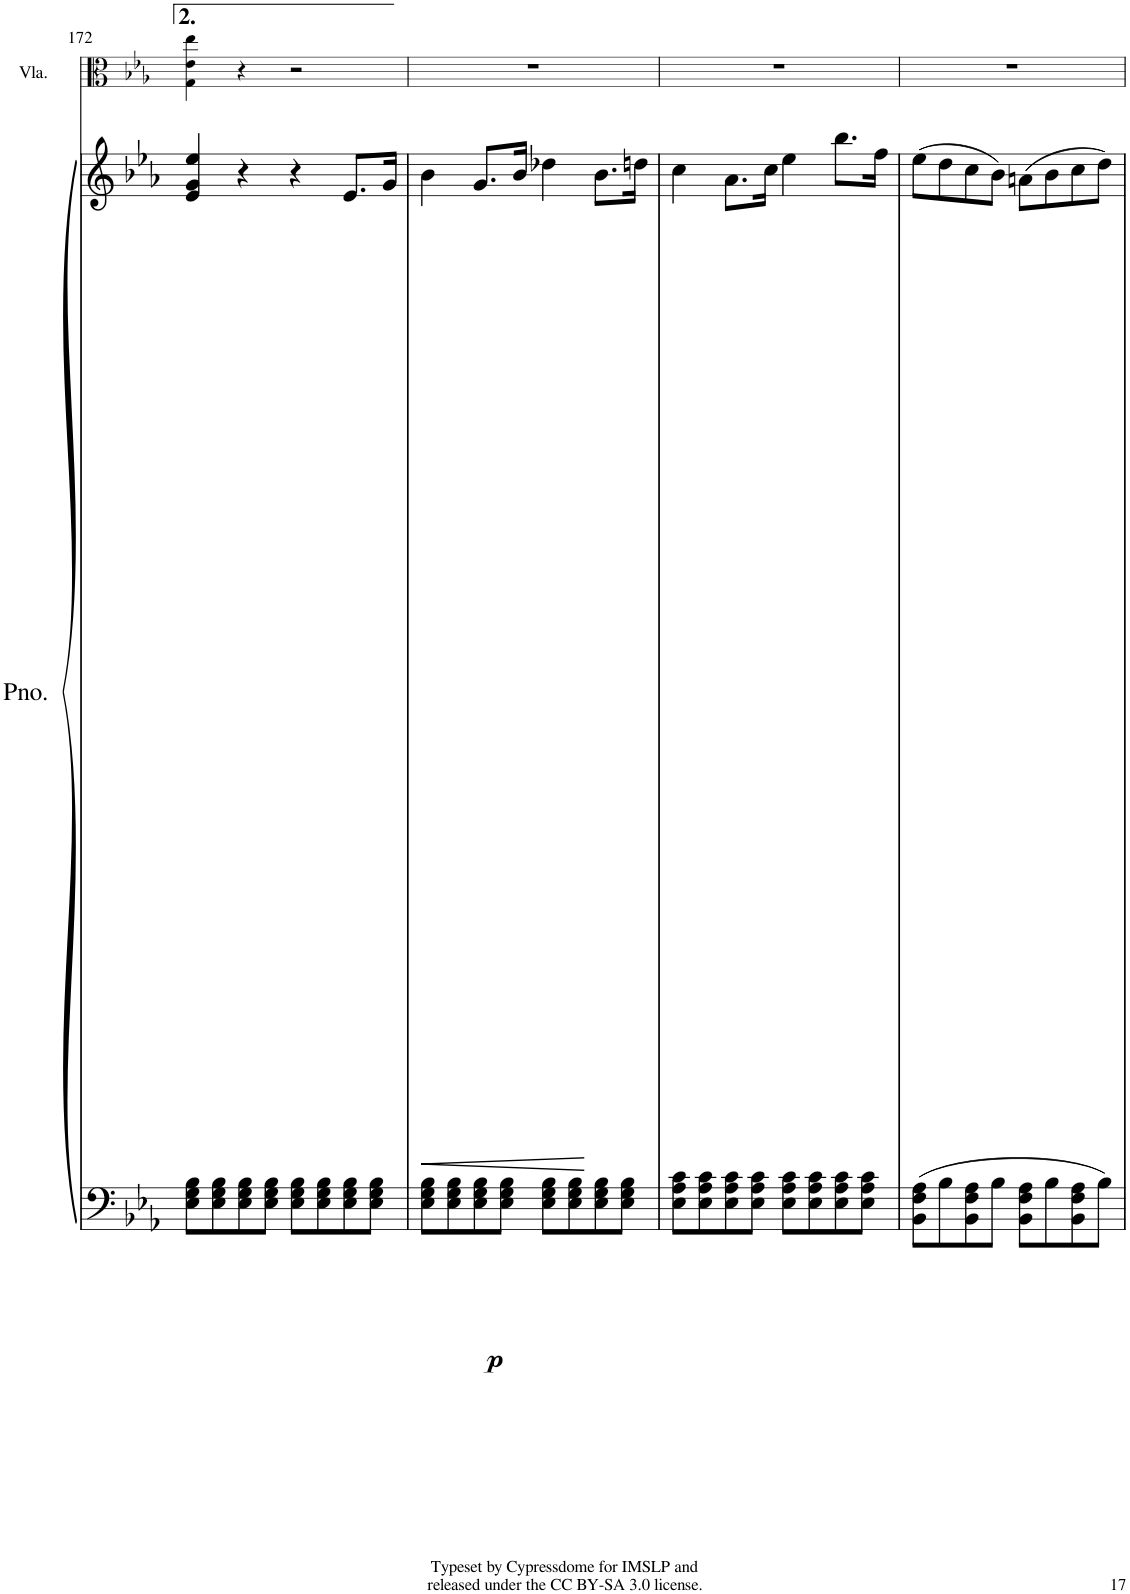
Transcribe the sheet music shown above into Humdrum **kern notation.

**kern	**kern	**dynam	**kern
*part2	*part2	*part2	*part1
*staff3	*staff2	*staff2/3	*staff1
*I"Piano	*	*	*I"Viola
*I'Pno.	*	*	*I'Vla.
!!LO:PB:g=z
*clefF4	*clefG2	*	*clefC3
*k[b-e-a-]	*k[b-e-a-]	*	*k[b-e-a-]
*M4/4	*M4/4	*	*M4/4
=172	=172	=172	=172
8E-\ 8G\ 8B-\L	4e-/ 4g/ 4ee-/	.	4G\ 4e-\ 4ee-\
8E-\ 8G\ 8B-\	.	.	.
8E-\ 8G\ 8B-\	4r	.	4r
8E-\ 8G\ 8B-\J	.	.	.
!	!	!LO:DY:b=2	!
8E-\ 8G\ 8B-\L	4r	p	2r
8E-\ 8G\ 8B-\	.	.	.
8E-\ 8G\ 8B-\	8.e-/L	.	.
8E-\ 8G\ 8B-\J	.	.	.
.	16g/Jk	.	.
=173	=173	=173	=173
!	!	!LO:HP:b	!
8E-\ 8G\ 8B-\L	4b-\	<	1r
8E-\ 8G\ 8B-\	.	.	.
8E-\ 8G\ 8B-\	8.g/L	.	.
8E-\ 8G\ 8B-\J	.	.	.
.	16b-/Jk	.	.
8E-\ 8G\ 8B-\L	4dd-X\	.	.
8E-\ 8G\ 8B-\	.	.	.
8E-\ 8G\ 8B-\	8.b-\L	[	.
8E-\ 8G\ 8B-\J	.	.	.
.	16ddn\Jk	.	.
=174	=174	=174	=174
8E-\ 8A-\ 8c\L	4cc\	.	1r
8E-\ 8A-\ 8c\	.	.	.
8E-\ 8A-\ 8c\	8.a-\L	.	.
8E-\ 8A-\ 8c\J	.	.	.
.	16cc\Jk	.	.
8E-\ 8A-\ 8c\L	4ee-\	.	.
8E-\ 8A-\ 8c\	.	.	.
8E-\ 8A-\ 8c\	8.bb-\L	.	.
8E-\ 8A-\ 8c\J	.	.	.
.	16ff\Jk	.	.
=175	=175	=175	=175
8BB-\ 8F\ 8A-\L	(8ee-\L	.	1r
8B-\	8dd\	.	.
8BB-\ 8F\ 8A-\	8cc\	.	.
8B-\J	8b-\J)	.	.
8BB-\ 8F\ 8A-\L	(8an\L	.	.
8B-\	8b-\	.	.
8BB-\ 8F\ 8A-\	8cc\	.	.
8B-\J	8dd\J)	.	.
=	=	=	=
*-	*-	*-	*-
